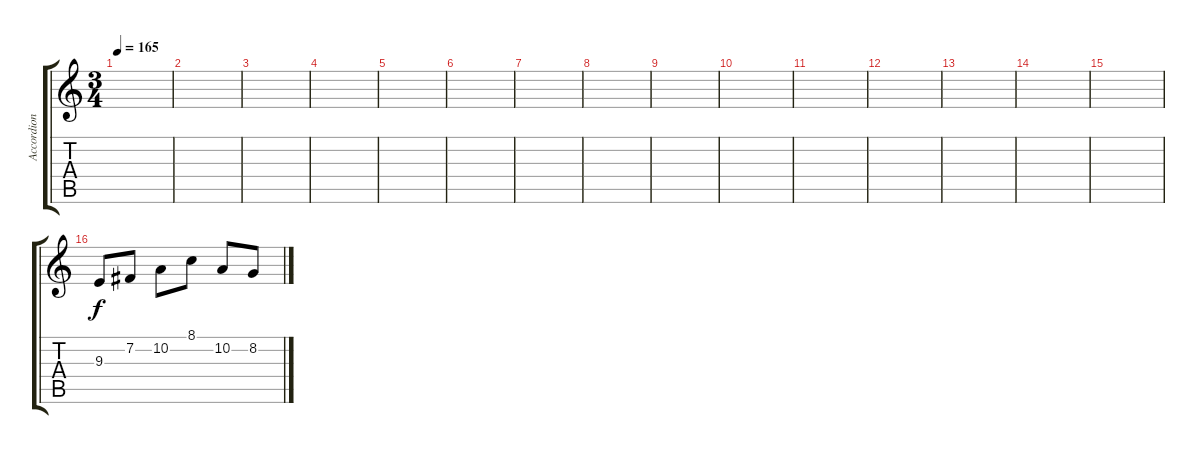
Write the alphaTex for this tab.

\track ("Accordion" "Accordion") {instrument accordion}
\staff {score tabs}
\tuning (E4 B3 G3 D3 A2 E2) {hide}
\ts (3 4)
\tempo 165
\clef g2
\ks c
|
|
|
|
|
|
|
|
|
|
|
|
|
|
|
9.3.8 7.2.8 10.2.8 8.1.8 10.2.8 8.2.8
